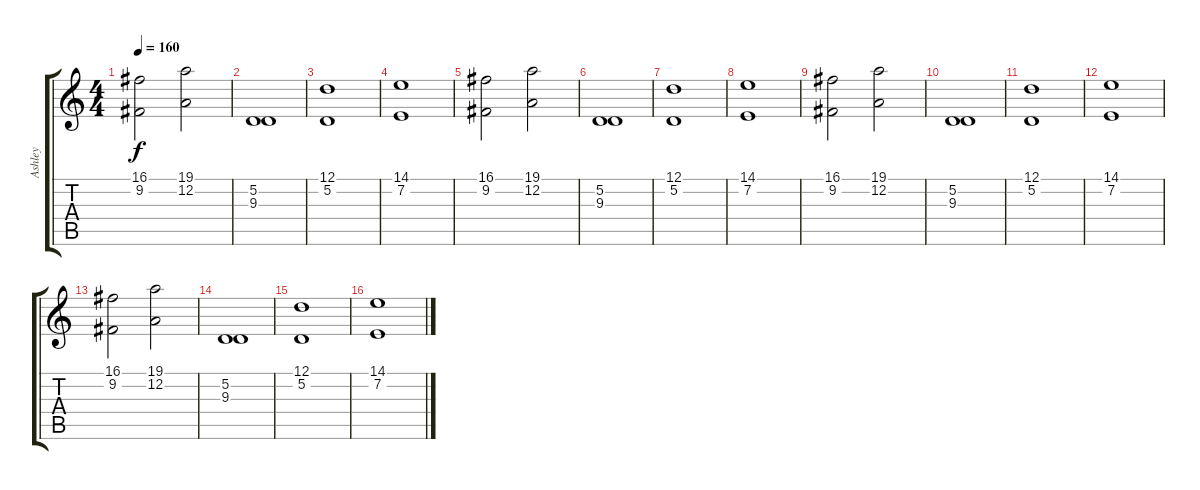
\track ("Ashley" "Ashley") {instrument stringensemble1}
\staff {score tabs}
\tuning (D4 A3 F3 C3 G2 D2) {hide}
\ts (4 4)
\tempo 160
\clef g2
\ks c
(16.1 9.2).2{dy f} (19.1 12.2).2 |
(5.2 9.3).1 |
(12.1 5.2).1 |
(14.1 7.2).1 |
(16.1 9.2).2 (19.1 12.2).2 |
(5.2 9.3).1 |
(12.1 5.2).1 |
(14.1 7.2).1 |
(16.1 9.2).2 (19.1 12.2).2 |
(5.2 9.3).1 |
(12.1 5.2).1 |
(14.1 7.2).1 |
(16.1 9.2).2 (19.1 12.2).2 |
(5.2 9.3).1 |
(12.1 5.2).1 |
(14.1 7.2).1
